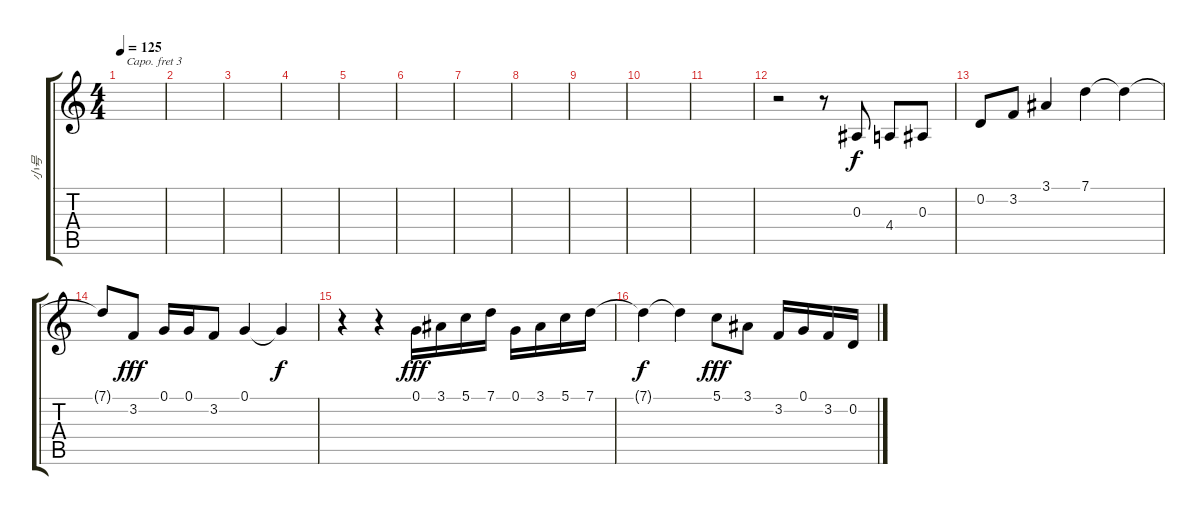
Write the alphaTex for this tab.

\track ("小号" "小号") {instrument trombone}
\staff {score tabs}
\capo 3
\tuning (E4 B3 G3 D3 A2 E2) {hide}
\ts (4 4)
\tempo 125
\clef g2
\ks c
|
|
|
|
|
|
|
|
|
|
|
r.2 r.8 0.3.8 4.4.8 0.3.8 |
0.2.8 3.2.8 3.1.4 7.1.4 7.1{t}.4{dy f} |
7.1{t}.8 3.2.8{dy fff} 0.1.16 0.1.16 3.2.8 0.1.4 0.1{t}.4{dy f} |
r.4 r.4 0.1.16{dy fff} 3.1.16 5.1.16 7.1.16 0.1.16 3.1.16 5.1.16 7.1.16 |
7.1{t}.4{dy f} 7.1{t}.4 5.1.8{dy fff} 3.1.8 3.2.16 0.1.16 3.2.16 0.2.16
